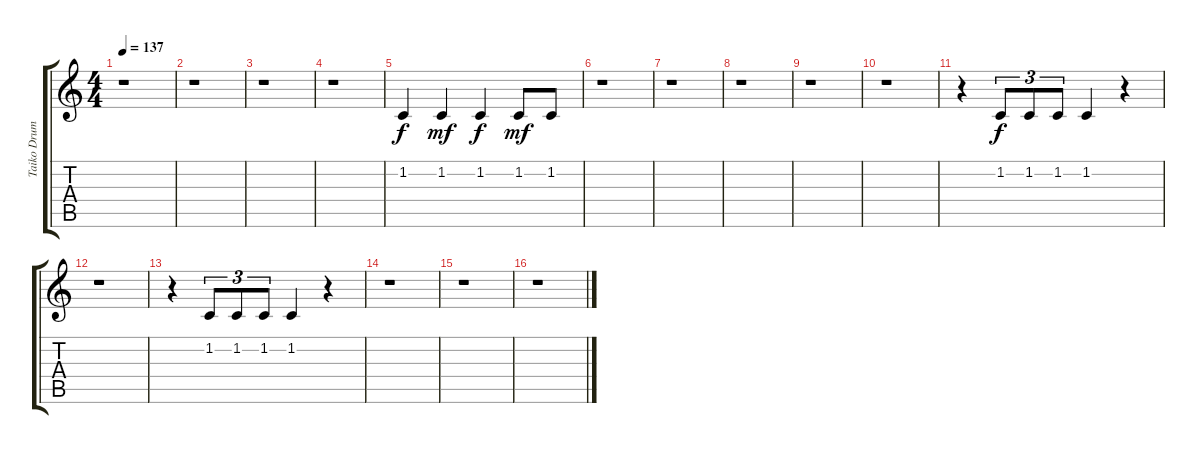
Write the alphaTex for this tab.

\track ("Taiko Drum" "Taiko Drum") {instrument taikodrum}
\staff {score tabs}
\tuning (E4 B3 G3 D3 A2 E2) {hide}
\ts (4 4)
\tempo 137
\clef g2
\ks c
r.1{dy mf} |
r.1 |
r.1 |
r.1 |
1.2.4{dy f} 1.2.4{dy mf} 1.2.4{dy f} 1.2.8{dy mf} 1.2.8 |
r.1 |
r.1 |
r.1 |
r.1 |
r.1 |
r.4 1.2.8{tu (3 2) dy f} 1.2.8{tu (3 2)} 1.2.8{tu (3 2)} 1.2.4 r.4 |
r.1 |
r.4 1.2.8{tu (3 2)} 1.2.8{tu (3 2)} 1.2.8{tu (3 2)} 1.2.4 r.4 |
r.1 |
r.1 |
r.1
